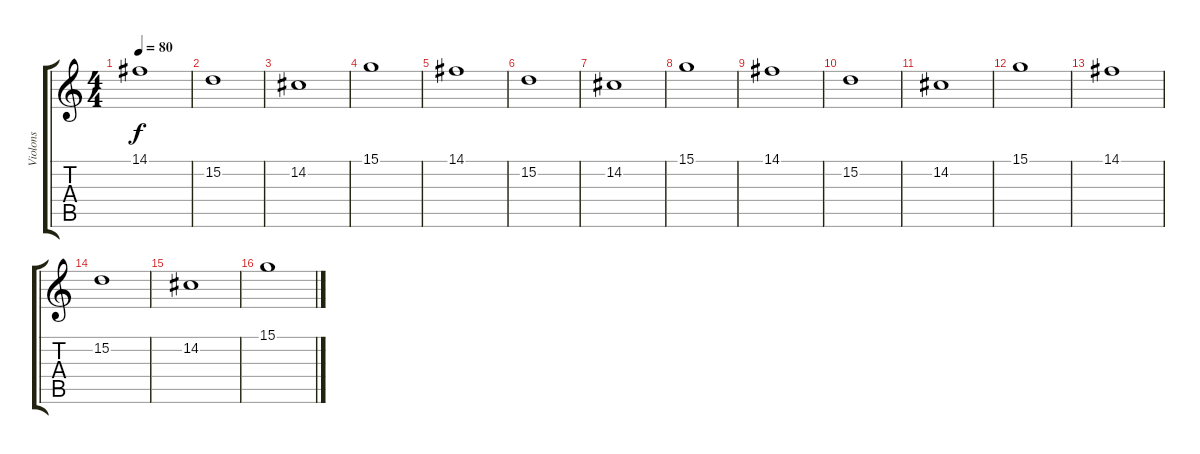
\track ("Violons" "Violons") {instrument stringensemble2}
\staff {score tabs}
\tuning (E4 B3 G3 D3 A2 E2) {hide}
\ts (4 4)
\tempo 80
\clef g2
\ks c
14.1.1{dy f} |
15.2.1 |
14.2.1 |
15.1.1 |
14.1.1 |
15.2.1 |
14.2.1 |
15.1.1 |
14.1.1 |
15.2.1 |
14.2.1 |
15.1.1 |
14.1.1 |
15.2.1 |
14.2.1 |
15.1.1
